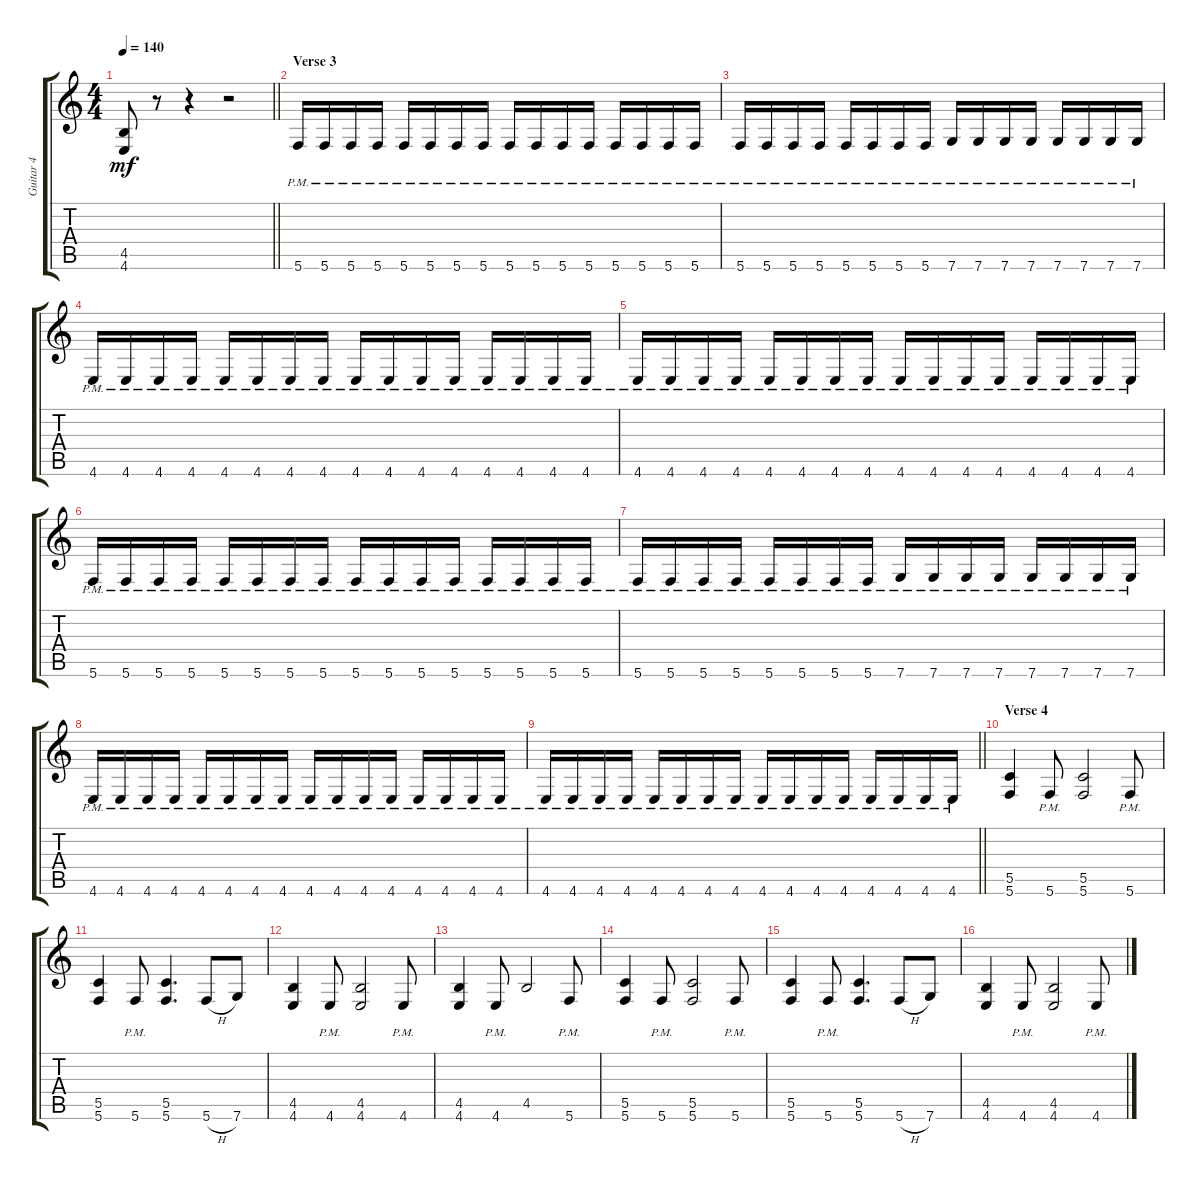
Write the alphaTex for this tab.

\track ("Guitar 4" "Guitar 4") {instrument distortionguitar}
\staff {score tabs}
\tuning (D4 A3 F3 C3 G2 C2) {hide}
\ts (4 4)
\tempo 140
\clef g2
\barLineRight lightlight
\ks c
(4.5 4.6).8{dy mf} r.8 r.4 r.2 |
\section ("" "Verse 3")
5.6{pm}.16 5.6{pm}.16 5.6{pm}.16 5.6{pm}.16 5.6{pm}.16 5.6{pm}.16 5.6{pm}.16 5.6{pm}.16 5.6{pm}.16 5.6{pm}.16 5.6{pm}.16 5.6{pm}.16 5.6{pm}.16 5.6{pm}.16 5.6{pm}.16 5.6{pm}.16 |
5.6{pm}.16 5.6{pm}.16 5.6{pm}.16 5.6{pm}.16 5.6{pm}.16 5.6{pm}.16 5.6{pm}.16 5.6{pm}.16 7.6{pm}.16 7.6{pm}.16 7.6{pm}.16 7.6{pm}.16 7.6{pm}.16 7.6{pm}.16 7.6{pm}.16 7.6{pm}.16 |
4.6{pm}.16 4.6{pm}.16 4.6{pm}.16 4.6{pm}.16 4.6{pm}.16 4.6{pm}.16 4.6{pm}.16 4.6{pm}.16 4.6{pm}.16 4.6{pm}.16 4.6{pm}.16 4.6{pm}.16 4.6{pm}.16 4.6{pm}.16 4.6{pm}.16 4.6{pm}.16 |
4.6{pm}.16 4.6{pm}.16 4.6{pm}.16 4.6{pm}.16 4.6{pm}.16 4.6{pm}.16 4.6{pm}.16 4.6{pm}.16 4.6{pm}.16 4.6{pm}.16 4.6{pm}.16 4.6{pm}.16 4.6{pm}.16 4.6{pm}.16 4.6{pm}.16 4.6{pm}.16 |
5.6{pm}.16 5.6{pm}.16 5.6{pm}.16 5.6{pm}.16 5.6{pm}.16 5.6{pm}.16 5.6{pm}.16 5.6{pm}.16 5.6{pm}.16 5.6{pm}.16 5.6{pm}.16 5.6{pm}.16 5.6{pm}.16 5.6{pm}.16 5.6{pm}.16 5.6{pm}.16 |
5.6{pm}.16 5.6{pm}.16 5.6{pm}.16 5.6{pm}.16 5.6{pm}.16 5.6{pm}.16 5.6{pm}.16 5.6{pm}.16 7.6{pm}.16 7.6{pm}.16 7.6{pm}.16 7.6{pm}.16 7.6{pm}.16 7.6{pm}.16 7.6{pm}.16 7.6{pm}.16 |
4.6{pm}.16 4.6{pm}.16 4.6{pm}.16 4.6{pm}.16 4.6{pm}.16 4.6{pm}.16 4.6{pm}.16 4.6{pm}.16 4.6{pm}.16 4.6{pm}.16 4.6{pm}.16 4.6{pm}.16 4.6{pm}.16 4.6{pm}.16 4.6{pm}.16 4.6{pm}.16 |
\barLineRight lightlight
4.6{pm}.16 4.6{pm}.16 4.6{pm}.16 4.6{pm}.16 4.6{pm}.16 4.6{pm}.16 4.6{pm}.16 4.6{pm}.16 4.6{pm}.16 4.6{pm}.16 4.6{pm}.16 4.6{pm}.16 4.6{pm}.16 4.6{pm}.16 4.6{pm}.16 4.6{pm}.16 |
\section ("" "Verse 4")
(5.5 5.6).4 5.6{pm}.8 (5.5 5.6).2 5.6{pm}.8 |
(5.5 5.6).4 5.6{pm}.8 (5.5 5.6).4{d} 5.6{h}.8 7.6.8 |
(4.5 4.6).4 4.6{pm}.8 (4.5 4.6).2 4.6{pm}.8 |
(4.5 4.6).4 4.6{pm}.8 4.5.2 5.6{pm}.8 |
(5.5 5.6).4 5.6{pm}.8 (5.5 5.6).2 5.6{pm}.8 |
(5.5 5.6).4 5.6{pm}.8 (5.5 5.6).4{d} 5.6{h}.8 7.6.8 |
(4.5 4.6).4 4.6{pm}.8 (4.5 4.6).2 4.6{pm}.8
